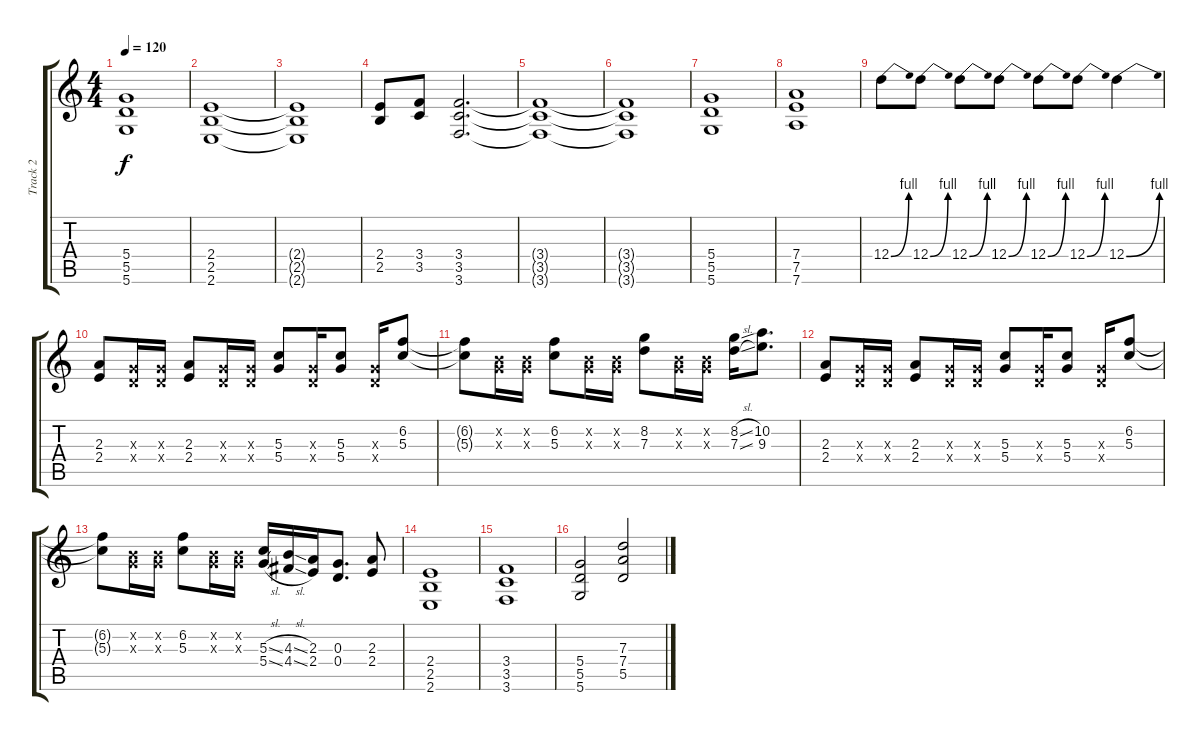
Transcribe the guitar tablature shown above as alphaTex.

\track ("Track 2" "Track 2") {instrument distortionguitar}
\staff {score tabs}
\tuning (E4 B3 G3 D3 A2 D2) {hide}
\ts (4 4)
\tempo 120
\clef g2
\ks c
(5.4 5.5 5.6).1{dy f} |
(2.4 2.5 2.6).1 |
(2.4{t} 2.5{t} 2.6{t}).1 |
(2.4 2.5).8 (3.4 3.5).8 (3.4 3.5 3.6).2{d} |
(3.4{t} 3.5{t} 3.6{t}).1 |
(3.4{t} 3.5{t} 3.6{t}).1 |
(5.4 5.5 5.6).1 |
(7.4 7.5 7.6).1 |
12.4{be (bend 0 0 60 4)}.8 12.4{be (bend 0 0 60 4)}.8 12.4{be (bend 0 0 60 4)}.8 12.4{be (bend 0 0 60 4)}.8 12.4{be (bend 0 0 60 4)}.8 12.4{be (bend 0 0 60 4)}.8 12.4{be (bend 0 0 60 4)}.4 |
(2.3 2.4).8 (0.3{x} 0.4{x}).16 (0.3{x} 0.4{x}).16 (2.3 2.4).8 (0.3{x} 0.4{x}).16 (0.3{x} 0.4{x}).16 (5.3 5.4).8 (0.3{x} 0.4{x}).16 (5.3 5.4).8 (0.3{x} 0.4{x}).16 (6.2 5.3).8 |
(6.2{t} 5.3{t}).8 (0.2{x} 0.3{x}).16 (0.2{x} 0.3{x}).16 (6.2 5.3).8 (0.2{x} 0.3{x}).16 (0.2{x} 0.3{x}).16 (8.2 7.3).8 (0.2{x} 0.3{x}).16 (0.2{x} 0.3{x}).16 (8.2{sl} 7.3{sl}).16 (10.2 9.3).8{d} |
(2.3 2.4).8 (0.3{x} 0.4{x}).16 (0.3{x} 0.4{x}).16 (2.3 2.4).8 (0.3{x} 0.4{x}).16 (0.3{x} 0.4{x}).16 (5.3 5.4).8 (0.3{x} 0.4{x}).16 (5.3 5.4).8 (0.3{x} 0.4{x}).16 (6.2 5.3).8 |
(6.2{t} 5.3{t}).8 (0.2{x} 0.3{x}).16 (0.2{x} 0.3{x}).16 (6.2 5.3).8 (0.2{x} 0.3{x}).16 (0.2{x} 0.3{x}).16 (5.3{sl} 5.4{sl}).16 (4.3{sl} 4.4{sl}).16 (2.3 2.4).16 (0.3 0.4).8{d} (2.3 2.4).8 |
(2.4 2.5 2.6).1 |
(3.4 3.5 3.6).1 |
(5.4 5.5 5.6).2 (7.3 7.4 5.5).2
